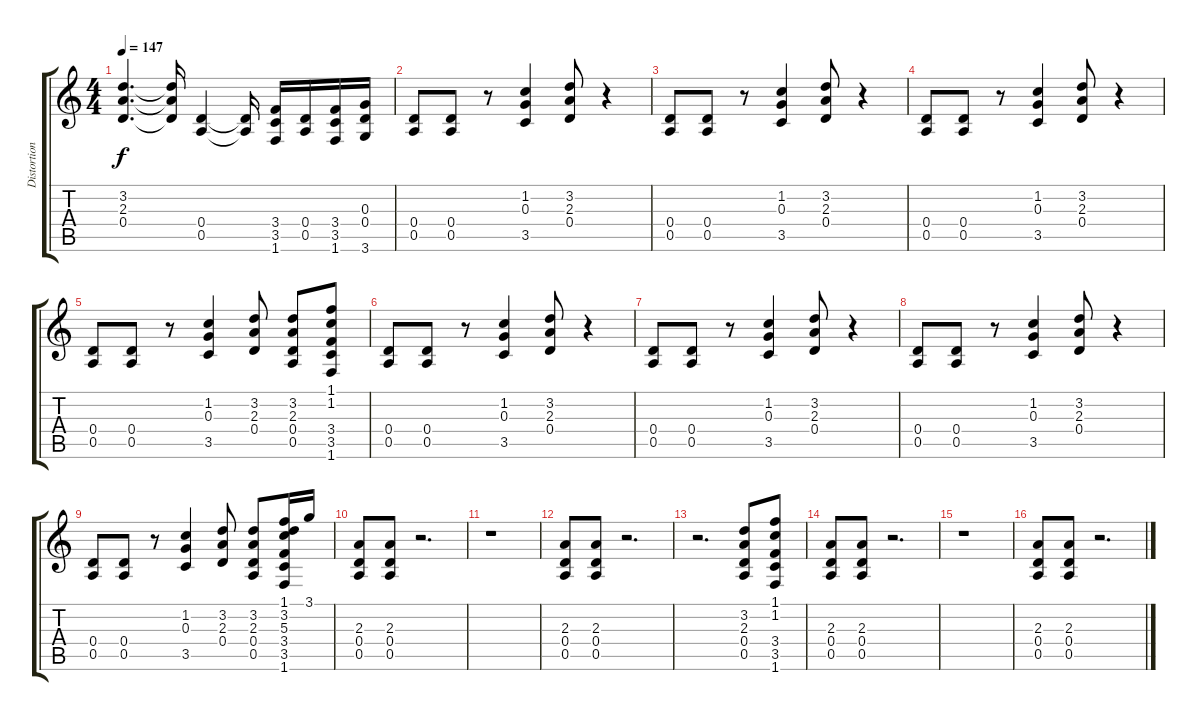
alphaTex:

\track ("Distortion Guitar (Rhythm)" "Distortion") {instrument distortionguitar}
\staff {score tabs}
\tuning (E4 B3 G3 D3 A2 E2) {hide}
\ts (4 4)
\tempo 147
\clef g2
\ks c
(3.2 2.3 0.4).4{d dy f} (3.2{t} 2.3{t} 0.4{t}).16 (0.4 0.5).4 (0.4{t} 0.5{t}).16 (3.4 3.5 1.6).16 (0.4 0.5).16 (3.4 3.5 1.6).16 (0.3 0.4 3.6).16 |
(0.4 0.5).8 (0.4 0.5).8 r.8 (1.2 0.3 3.5).4 (3.2 2.3 0.4).8 r.4 |
(0.4 0.5).8 (0.4 0.5).8 r.8 (1.2 0.3 3.5).4 (3.2 2.3 0.4).8 r.4 |
(0.4 0.5).8 (0.4 0.5).8 r.8 (1.2 0.3 3.5).4 (3.2 2.3 0.4).8 r.4 |
(0.4 0.5).8 (0.4 0.5).8 r.8 (1.2 0.3 3.5).4 (3.2 2.3 0.4).8 (3.2 2.3 0.4 0.5).8 (1.1 1.2 3.4 3.5 1.6).8 |
(0.4 0.5).8 (0.4 0.5).8 r.8 (1.2 0.3 3.5).4 (3.2 2.3 0.4).8 r.4 |
(0.4 0.5).8 (0.4 0.5).8 r.8 (1.2 0.3 3.5).4 (3.2 2.3 0.4).8 r.4 |
(0.4 0.5).8 (0.4 0.5).8 r.8 (1.2 0.3 3.5).4 (3.2 2.3 0.4).8 r.4 |
(0.4 0.5).8 (0.4 0.5).8 r.8 (1.2 0.3 3.5).4 (3.2 2.3 0.4).8 (3.2 2.3 0.4 0.5).8 (1.1 3.2 5.3 3.4 3.5 1.6).16 3.1.16 |
(2.3 0.4 0.5).8 (2.3 0.4 0.5).8 r.2{d} |
r.1 |
(2.3 0.4 0.5).8 (2.3 0.4 0.5).8 r.2{d} |
r.2{d} (3.2 2.3 0.4 0.5).8 (1.1 1.2 3.4 3.5 1.6).8 |
(2.3 0.4 0.5).8 (2.3 0.4 0.5).8 r.2{d} |
r.1 |
(2.3 0.4 0.5).8 (2.3 0.4 0.5).8 r.2{d}
